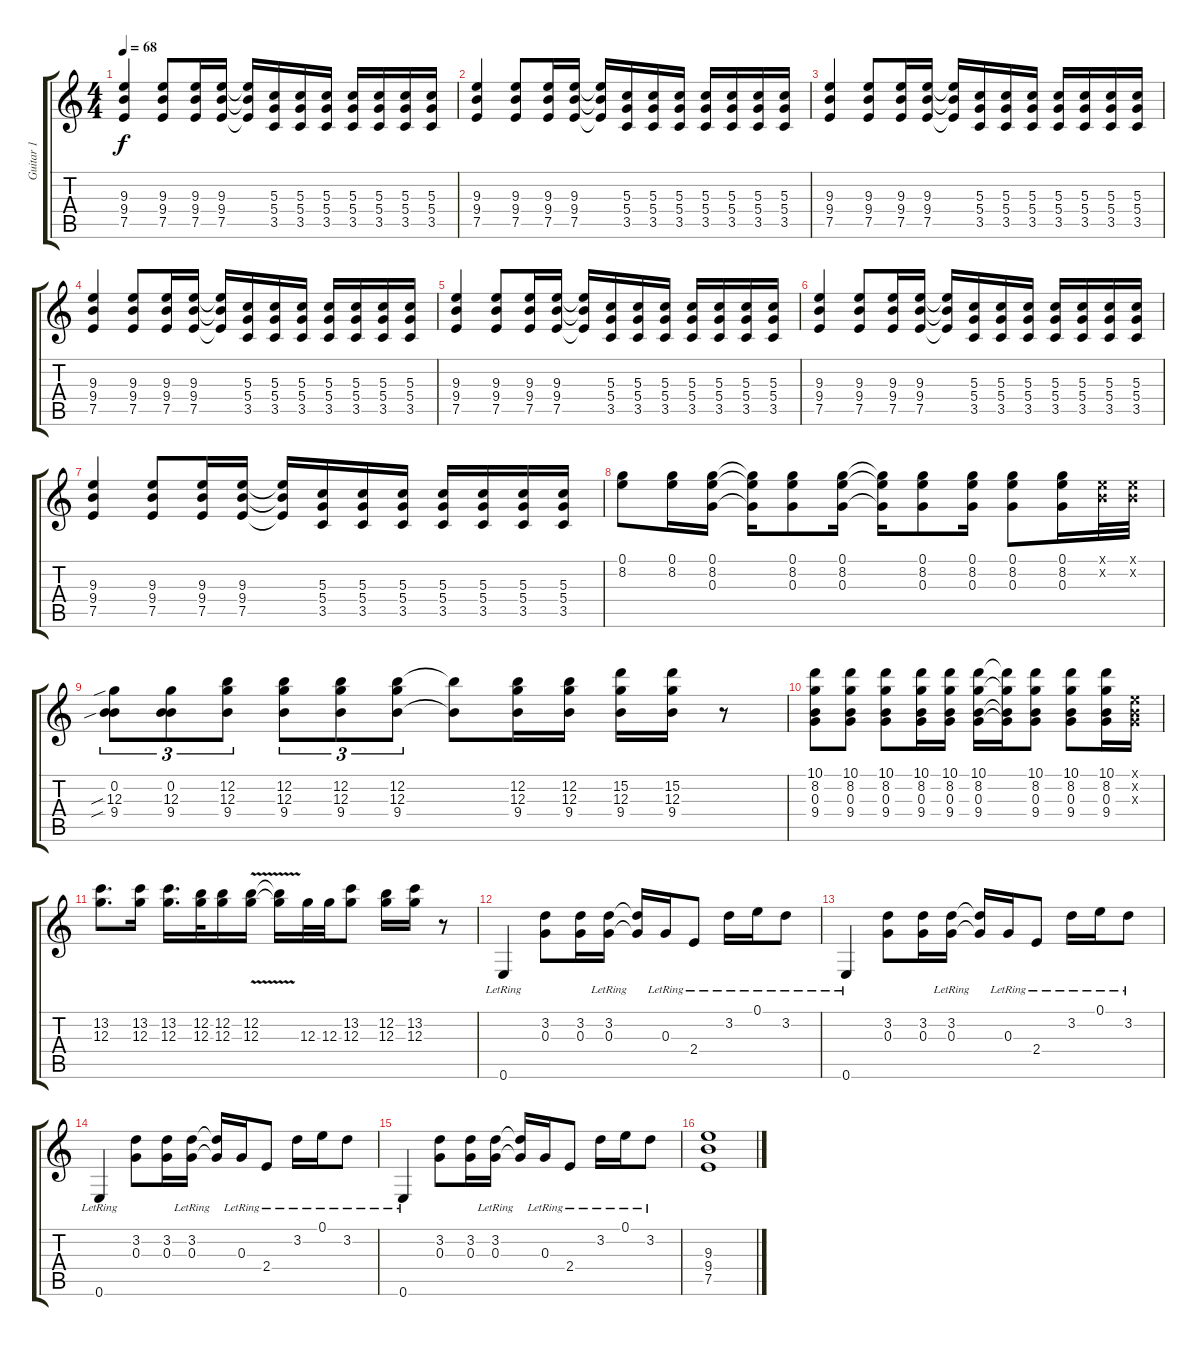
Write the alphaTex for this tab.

\track ("Guitar 1" "Guitar 1") {instrument overdrivenguitar}
\staff {score tabs}
\tuning (E4 B3 G3 D3 A2 E2) {hide}
\ts (4 4)
\tempo 68
\clef g2
\ks c
(9.3 9.4 7.5).4{dy f} (9.3 9.4 7.5).8 (9.3 9.4 7.5).16 (9.3 9.4 7.5).16 (9.3{t} 9.4{t} 7.5{t}).16 (5.3 5.4 3.5).16 (5.3 5.4 3.5).16 (5.3 5.4 3.5).16 (5.3 5.4 3.5).16 (5.3 5.4 3.5).16 (5.3 5.4 3.5).16 (5.3 5.4 3.5).16 |
(9.3 9.4 7.5).4 (9.3 9.4 7.5).8 (9.3 9.4 7.5).16 (9.3 9.4 7.5).16 (9.3{t} 9.4{t} 7.5{t}).16 (5.3 5.4 3.5).16 (5.3 5.4 3.5).16 (5.3 5.4 3.5).16 (5.3 5.4 3.5).16 (5.3 5.4 3.5).16 (5.3 5.4 3.5).16 (5.3 5.4 3.5).16 |
(9.3 9.4 7.5).4 (9.3 9.4 7.5).8 (9.3 9.4 7.5).16 (9.3 9.4 7.5).16 (9.3{t} 9.4{t} 7.5{t}).16 (5.3 5.4 3.5).16 (5.3 5.4 3.5).16 (5.3 5.4 3.5).16 (5.3 5.4 3.5).16 (5.3 5.4 3.5).16 (5.3 5.4 3.5).16 (5.3 5.4 3.5).16 |
(9.3 9.4 7.5).4 (9.3 9.4 7.5).8 (9.3 9.4 7.5).16 (9.3 9.4 7.5).16 (9.3{t} 9.4{t} 7.5{t}).16 (5.3 5.4 3.5).16 (5.3 5.4 3.5).16 (5.3 5.4 3.5).16 (5.3 5.4 3.5).16 (5.3 5.4 3.5).16 (5.3 5.4 3.5).16 (5.3 5.4 3.5).16 |
(9.3 9.4 7.5).4 (9.3 9.4 7.5).8 (9.3 9.4 7.5).16 (9.3 9.4 7.5).16 (9.3{t} 9.4{t} 7.5{t}).16 (5.3 5.4 3.5).16 (5.3 5.4 3.5).16 (5.3 5.4 3.5).16 (5.3 5.4 3.5).16 (5.3 5.4 3.5).16 (5.3 5.4 3.5).16 (5.3 5.4 3.5).16 |
(9.3 9.4 7.5).4 (9.3 9.4 7.5).8 (9.3 9.4 7.5).16 (9.3 9.4 7.5).16 (9.3{t} 9.4{t} 7.5{t}).16 (5.3 5.4 3.5).16 (5.3 5.4 3.5).16 (5.3 5.4 3.5).16 (5.3 5.4 3.5).16 (5.3 5.4 3.5).16 (5.3 5.4 3.5).16 (5.3 5.4 3.5).16 |
(9.3 9.4 7.5).4 (9.3 9.4 7.5).8 (9.3 9.4 7.5).16 (9.3 9.4 7.5).16 (9.3{t} 9.4{t} 7.5{t}).16 (5.3 5.4 3.5).16 (5.3 5.4 3.5).16 (5.3 5.4 3.5).16 (5.3 5.4 3.5).16 (5.3 5.4 3.5).16 (5.3 5.4 3.5).16 (5.3 5.4 3.5).16 |
(0.1 8.2).8 (0.1 8.2).16 (0.1 8.2 0.3).16 (0.1{t} 8.2{t} 0.3{t}).16 (0.1 8.2 0.3).8 (0.1 8.2 0.3).16 (0.1{t} 8.2{t} 0.3{t}).16 (0.1 8.2 0.3).8 (0.1 8.2 0.3).16 (0.1 8.2 0.3).8 (0.1 8.2 0.3).16 (0.1{x} 0.2{x}).32 (0.1{x} 0.2{x}).32 |
(0.2 12.3{sib} 9.4{sib}).8{tu (3 2)} (0.2 12.3 9.4).8{tu (3 2)} (12.2 12.3 9.4).8{tu (3 2)} (12.2 12.3 9.4).8{tu (3 2)} (12.2 12.3 9.4).8{tu (3 2)} (12.2 12.3 9.4).8{tu (3 2)} (12.2{t} 9.4{t}).8 (12.2 12.3 9.4).16 (12.2 12.3 9.4).16 (15.2 12.3 9.4).16 (15.2 12.3 9.4).16 r.8 |
(10.1 8.2 0.3 9.4).8 (10.1 8.2 0.3 9.4).8 (10.1 8.2 0.3 9.4).8 (10.1 8.2 0.3 9.4).16 (10.1 8.2 0.3 9.4).16 (10.1 8.2 0.3 9.4).16 (10.1{t} 8.2{t} 0.3{t} 9.4{t}).16 (10.1 8.2 0.3 9.4).8 (10.1 8.2 0.3 9.4).8 (10.1 8.2 0.3 9.4).16 (0.1{x} 0.2{x} 0.3{x}).16 |
(13.2 12.3).8{d} (13.2 12.3).16 (13.2 12.3).16{d} (12.2 12.3).32 (12.2 12.3).16 (12.2{v} 12.3{v}).16 (12.2{t} 12.3{t}).16 12.3.32 12.3.32 (13.2 12.3).8 (12.2 12.3).16 (13.2 12.3).16 r.8 |
0.6{lr}.4 (3.2 0.3).8 (3.2 0.3).16 (3.2{lr} 0.3{lr}).16 (3.2{t} 0.3{t}).16 0.3{lr}.16 2.4{lr}.8 3.2{lr}.16 0.1{lr}.16 3.2{lr}.8 |
0.6{lr}.4 (3.2 0.3).8 (3.2 0.3).16 (3.2{lr} 0.3{lr}).16 (3.2{t} 0.3{t}).16 0.3{lr}.16 2.4{lr}.8 3.2{lr}.16 0.1{lr}.16 3.2{lr}.8 |
0.6{lr}.4 (3.2 0.3).8 (3.2 0.3).16 (3.2{lr} 0.3{lr}).16 (3.2{t} 0.3{t}).16 0.3{lr}.16 2.4{lr}.8 3.2{lr}.16 0.1{lr}.16 3.2{lr}.8 |
0.6{lr}.4 (3.2 0.3).8 (3.2 0.3).16 (3.2{lr} 0.3{lr}).16 (3.2{t} 0.3{t}).16 0.3{lr}.16 2.4{lr}.8 3.2{lr}.16 0.1{lr}.16 3.2{lr}.8 |
(9.3 9.4 7.5).1{volume 9}
